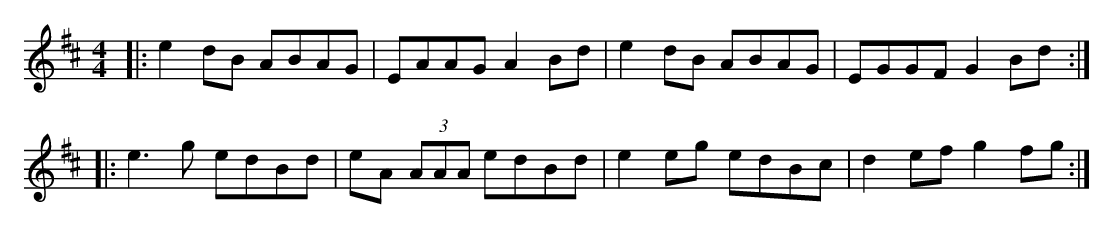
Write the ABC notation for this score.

X:1
M:4/4
K:Edor
|:e2dB ABAG|EAAG A2Bd|e2dB ABAG|EGGF G2Bd:|
|:e3g edBd|eA (3AAA edBd|e2eg edBc|d2ef g2fg:|
